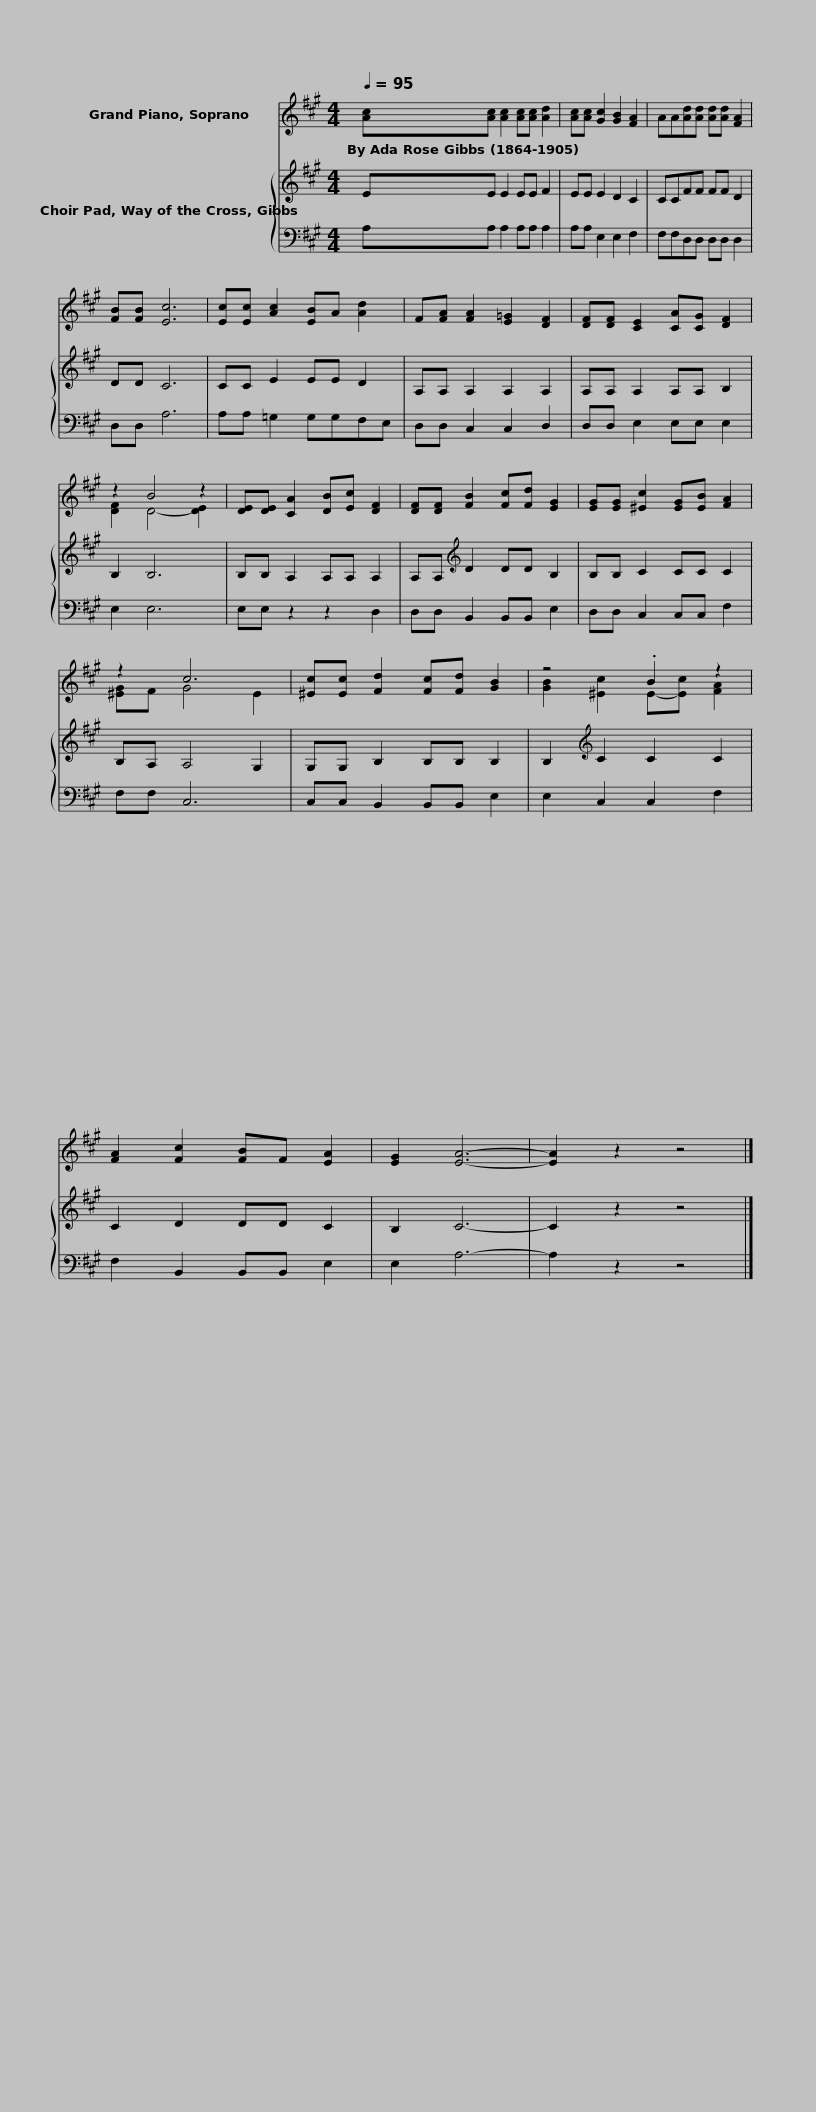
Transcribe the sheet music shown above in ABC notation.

X:1
%%score ( 1 2 ) { 3 | 4 }
L:1/8
Q:1/4=95
M:4/4
I:linebreak $
K:A
V:1 treble
V:2 treble
V:3 treble
V:4 bass
V:1
 [Ac][Ac] [Ac]2 [Ac][Ac] [Ad]2 | [Ac][Ac] [Gc]2 [GB]2 [FA]2 | AA[Ad][Ad] [Ad][Ad] [FA]2 |$ [FB][FB] [Ec]6 | [Ec][Ec] [Ac]2 [EB]A [Ad]2 | %5
 F[FA] [FA]2 [E=G]2 [DF]2 | [DF][DF] [CE]2 [CA][CG] [DF]2 | z2 B4 z2 | [DE][DE] [CA]2 [DB][Ec] [DF]2 |$ [DF][DF] [FB]2 [Fc][Fd] [EG]2 | %10
 [EG][EG] [^Ec]2 [EG][EB] [FA]2 | z2 c6 | [^Ec][Ec] [Fd]2 [Fc][Fd] [GB]2 | z4 .B2 z2 | [FA]2 [Fc]2 [FB]F [EA]2 |$ %15
 [EG]2 [EA]6- | [EA]2 z2 z4 |] %17
V:2
 x8 | x8 | x8 |$ x8 | x8 | %5
 x8 | x8 | [DF]2 D4- [DE]2 | x8 |$ x8 | %10
 x8 | [^EG]F G4 E2 | x8 | [GB]2 [^Ec]2 E-[Ec] [FA]2 | x8 |$ %15
 x8 | x8 |] %17
V:3
 EE E2 EE F2 | EE E2 D2 C2 | CCFF FF D2 |$ DD C6 | CC E2 EE D2 | %5
 A,A, A,2 A,2 A,2 | A,A, A,2 A,A, B,2 | B,2 B,6 | B,B, A,2 A,A, A,2 |$ A,A,[K:treble] D2 DD B,2 | %10
 B,B, C2 CC C2 | B,A, A,4 G,2 | G,G, B,2 B,B, B,2 | B,2[K:treble] C2 C2 C2 | C2 D2 DD C2 |$ %15
 B,2 C6- | C2 z2 z4 |] %17
V:4
 A,A, A,2 A,A, A,2 | A,A, E,2 E,2 F,2 | F,F,D,D, D,D, D,2 |$ D,D, A,6 | A,A, =G,2 G,G,F,E, | %5
 D,D, C,2 C,2 D,2 | D,D, E,2 E,E, E,2 | E,2 E,6 | E,E, z2 z2 D,2 |$ D,D, B,,2 B,,B,, E,2 | %10
 D,D, C,2 C,C, F,2 | F,F, C,6 | C,C, B,,2 B,,B,, E,2 | E,2 C,2 C,2 F,2 | F,2 B,,2 B,,B,, E,2 |$ %15
 E,2 A,6- | A,2 z2 z4 |] %17
